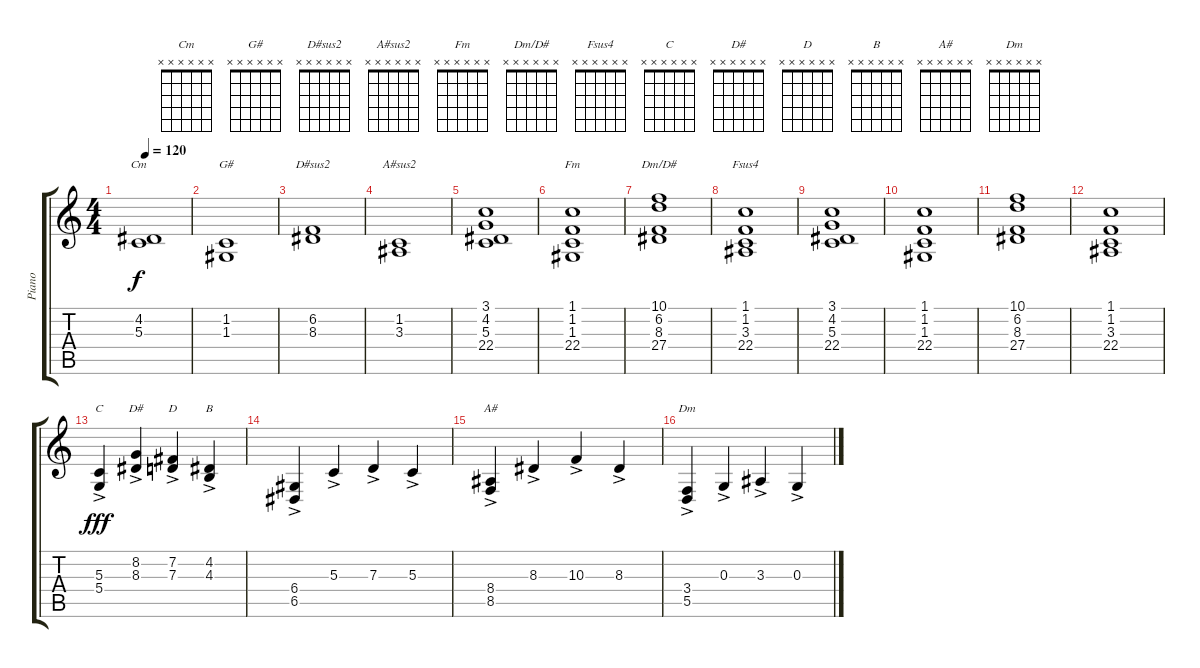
\track ("Piano" "Piano") {instrument brightacousticpiano}
\staff {score tabs}
\tuning (E4 B3 G3 D3 A2 E2) {hide}
\chord ("Cm" x x x x x x)
\chord ("G#" x x x x x x)
\chord ("D#sus2" x x x x x x)
\chord ("A#sus2" x x x x x x)
\chord ("Fm" x x x x x x)
\chord ("Dm/D#" x x x x x x)
\chord ("Fsus4" x x x x x x)
\chord ("C" x x x x x x)
\chord ("D#" x x x x x x)
\chord ("D" x x x x x x)
\chord ("B" x x x x x x)
\chord ("A#" x x x x x x)
\chord ("Dm" x x x x x x)
\ts (4 4)
\tempo 120
\clef g2
\ks c
(4.2 5.3).1{ch "Cm" dy f} |
(1.2 1.3).1{ch "G#"} |
(6.2 8.3).1{ch "D#sus2"} |
(1.2 3.3).1{ch "A#sus2"} |
(3.1 4.2 5.3 22.4).1 |
(1.1 1.2 1.3 22.4).1{ch "Fm"} |
(10.1 6.2 8.3 27.4).1{ch "Dm/D#"} |
(1.1 1.2 3.3 22.4).1{ch "Fsus4"} |
(3.1 4.2 5.3 22.4).1 |
(1.1 1.2 1.3 22.4).1 |
(10.1 6.2 8.3 27.4).1 |
(1.1 1.2 3.3 22.4).1 |
(5.3{ac} 5.4{ac}).4{ch "C" dy fff} (8.2 8.3{ac}).4{ch "D#"} (7.2 7.3{ac}).4{ch "D"} (4.2 4.3{ac}).4{ch "B"} |
(6.4{ac} 6.5{ac}).4 5.3{ac}.4 7.3{ac}.4 5.3{ac}.4 |
(8.4{ac} 8.5{ac}).4{ch "A#"} 8.3{ac}.4 10.3{ac}.4 8.3{ac}.4 |
(3.4{ac} 5.5{ac}).4{ch "Dm"} 0.3{ac}.4 3.3{ac}.4 0.3{ac}.4
